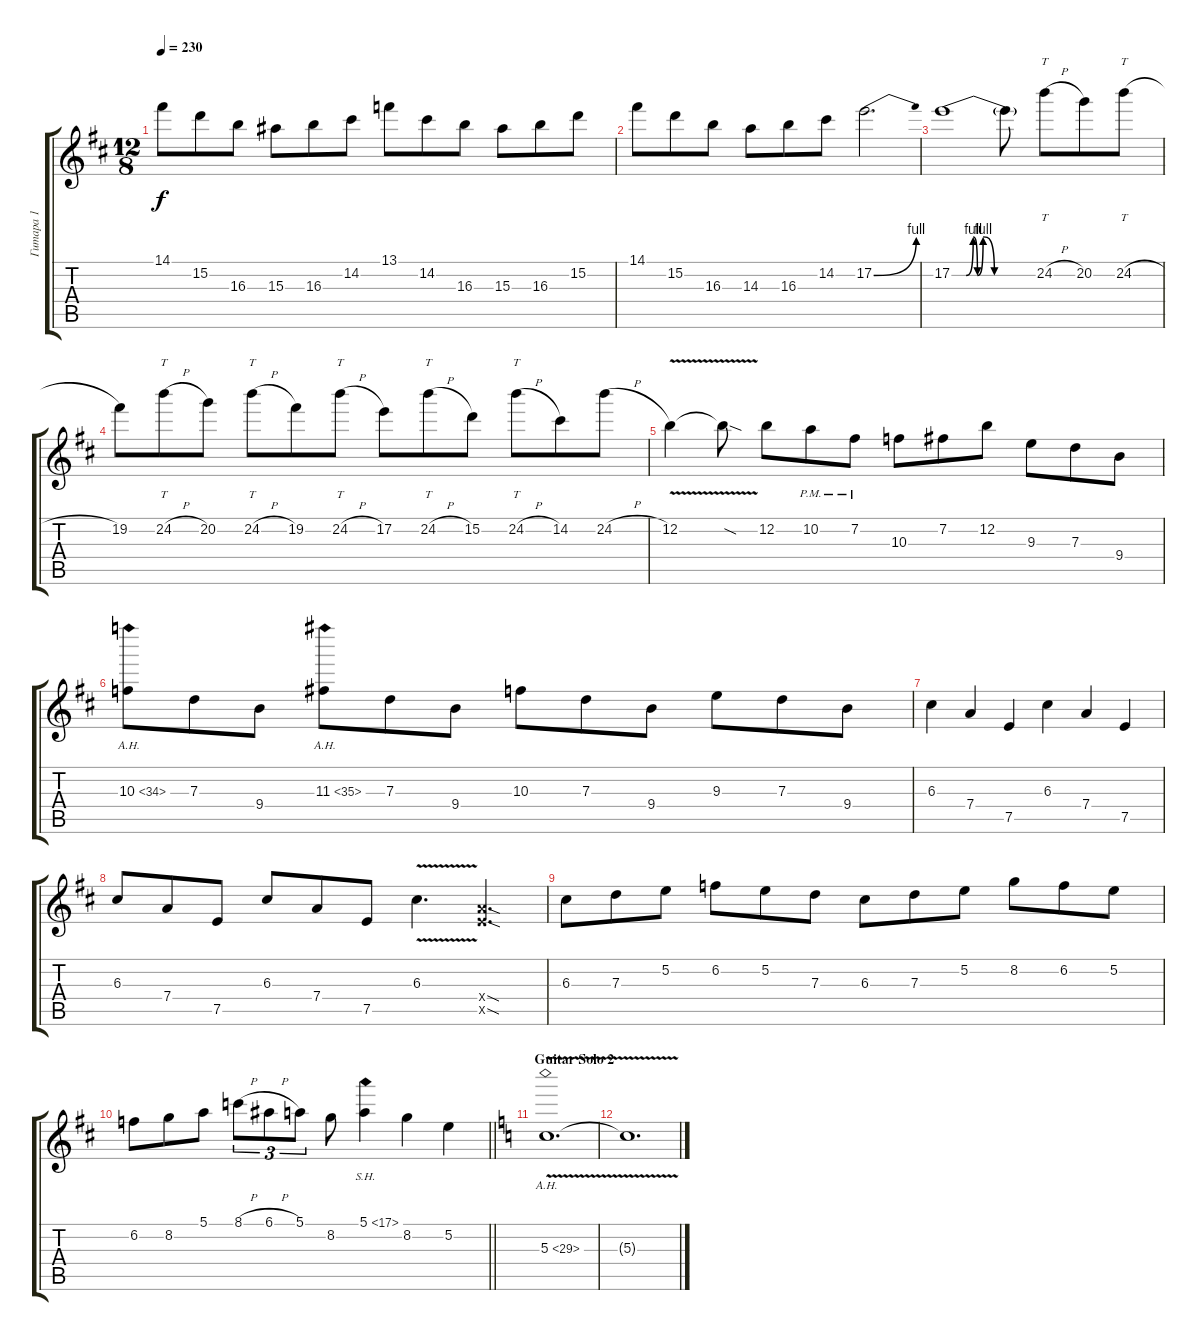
\track ("Гитара 1" "Гитара 1") {instrument distortionguitar}
\staff {score tabs}
\tuning (E4 B3 G3 D3 A2 E2) {hide}
\ts (12 8)
\tempo 230
\clef g2
\ks bminor
14.1.8{dy f} 15.2.8 16.3.8 15.3.8 16.3.8 14.2.8 13.1.8 14.2.8 16.3.8 15.3.8 16.3.8 15.2.8 |
14.1.8 15.2.8 16.3.8 14.3.8 16.3.8 14.2.8 17.2{be (bend 0 0 60 4)}.2{d} |
17.2{be (custom 0 0 10 0 15 4 18 0 22 4 30 0 39 0 60 0)}.1 17.2{t}.8 24.2{h}.8{tt} 20.2.8 24.2{h}.8{tt} |
19.2.8 24.2{h}.8{tt} 20.2.8 24.2{h}.8{tt} 19.2.8 24.2{h}.8{tt} 17.2.8 24.2{h}.8{tt} 15.2.8 24.2{h}.8{tt} 14.2.8 24.2{h}.8 |
12.2{v}.4 12.2{sod t}.8 12.2.8 10.2{pm}.8 7.2{pm}.8 10.3.8 7.2.8 12.2.8 9.3.8 7.3.8 9.4.8 |
10.3{ah 24}.8 7.3.8 9.4.8 11.3{ah 24}.8 7.3.8 9.4.8 10.3.8 7.3.8 9.4.8 9.3.8 7.3.8 9.4.8 |
6.3.4 7.4.4 7.5.4 6.3.4 7.4.4 7.5.4 |
6.3.8 7.4.8 7.5.8 6.3.8 7.4.8 7.5.8 6.3{v}.4{d} (7.4{sod x} 7.5{sod x}).4{d} |
6.3.8 7.3.8 5.2.8 6.2.8 5.2.8 7.3.8 6.3.8 7.3.8 5.2.8 8.2.8 6.2.8 5.2.8 |
\barLineRight lightlight
6.2.8 8.2.8 5.1.8 8.1{h}.8{tu (3 2)} 6.1{h}.8{tu (3 2)} 5.1.8{tu (3 2)} 8.2.8 5.1{sh 12}.4 8.2.4 5.2.4 |
\section ("" "Guitar Solo 2")
\ks aminor
5.3{ah 24 v}.1{d volume 0} |
5.3{t}.1{d}
